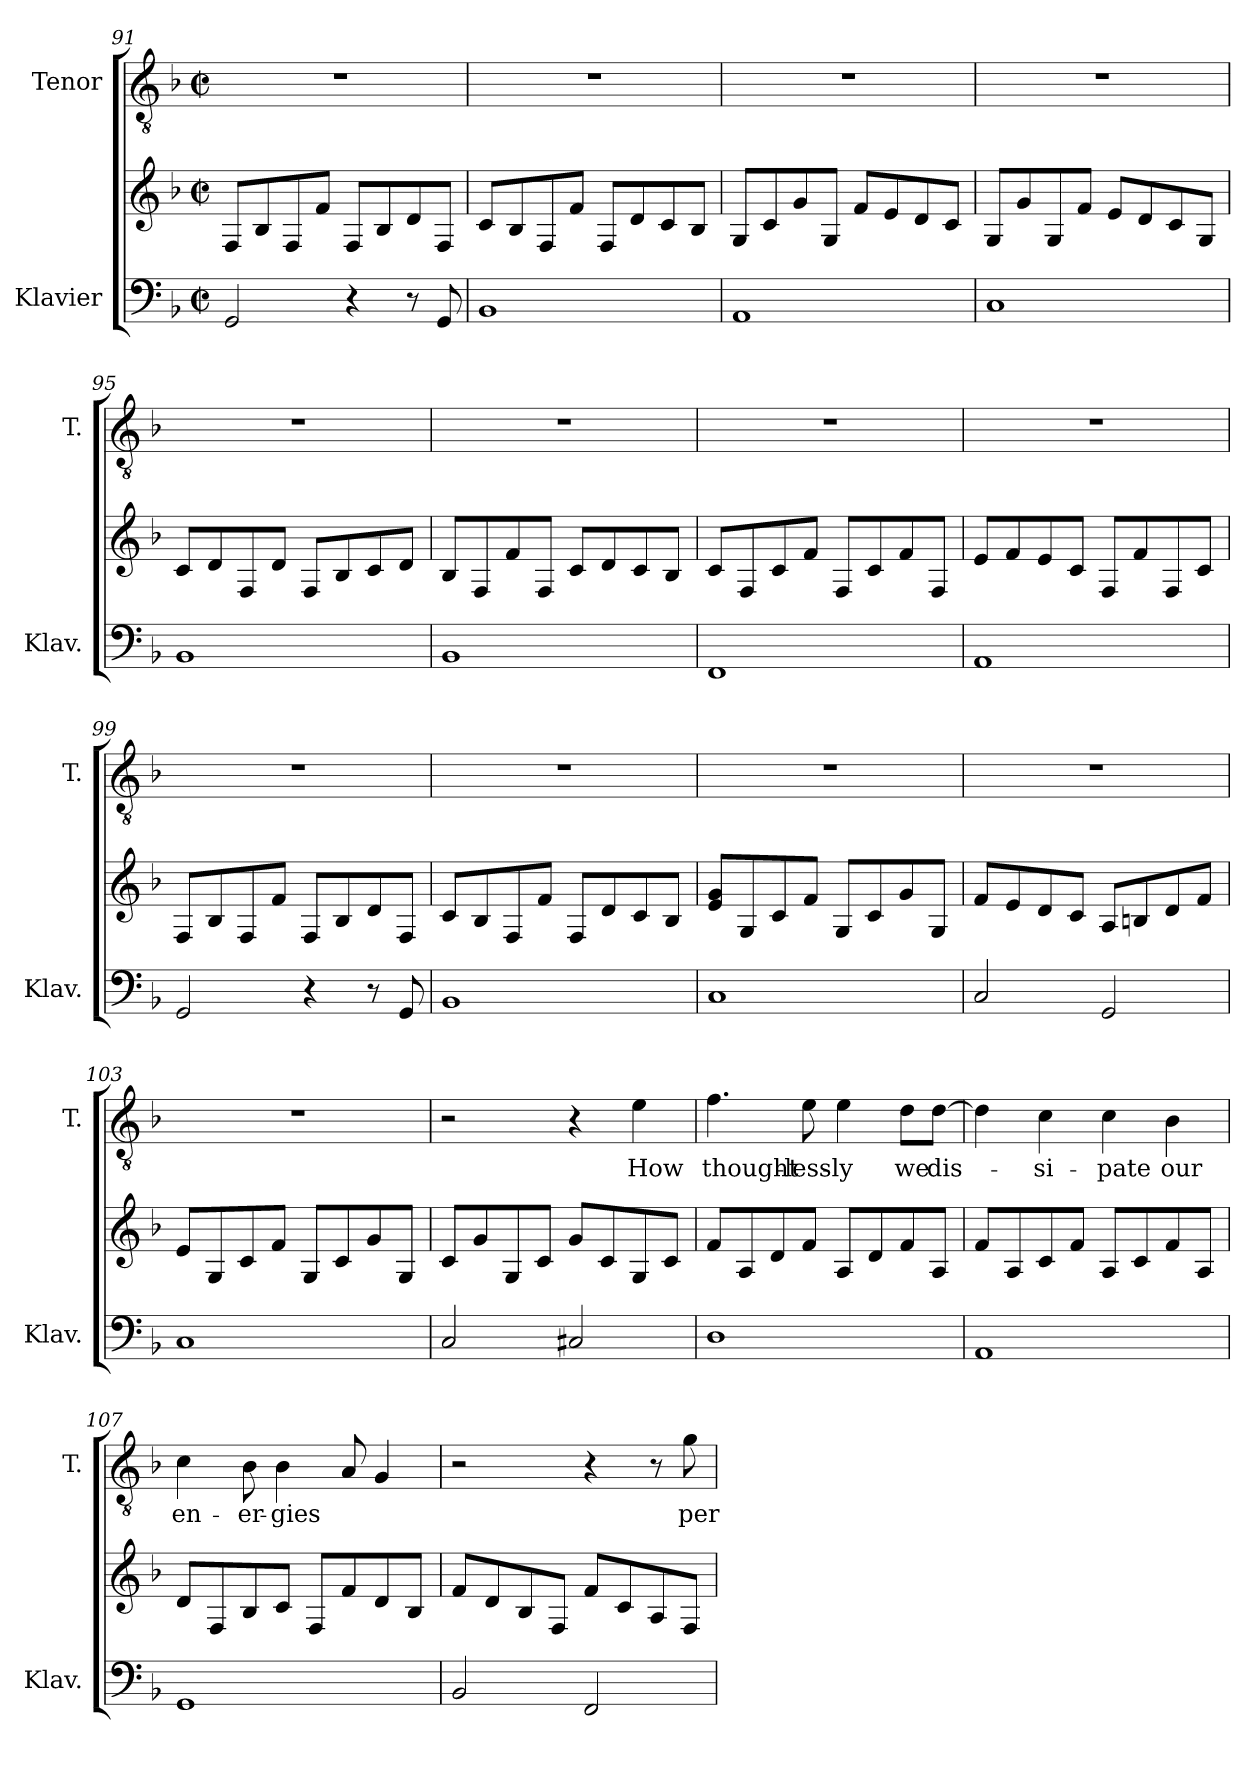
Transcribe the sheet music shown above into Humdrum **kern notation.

**kern	**kern	**kern	**text
*part2	*part2	*part1	*part1
*staff3	*staff2	*staff1	*staff1
*I"Klavier	*	*I"Tenor	*
*I'Klav.	*	*I'T.	*
*clefF4	*clefG2	*clefGv2	*
*k[b-]	*k[b-]	*k[b-]	*
*M2/2	*M2/2	*M2/2	*
*met(c|)	*met(c|)	*met(c|)	*
=91	=91	=91	=91
2GG/	8F/L	1r	.
.	8B-/	.	.
.	8F/	.	.
.	8f/J	.	.
4r	8F/L	.	.
.	8B-/	.	.
8r	8d/	.	.
8GG/	8F/J	.	.
=92	=92	=92	=92
1BB-	8c/L	1r	.
.	8B-/	.	.
.	8F/	.	.
.	8f/J	.	.
.	8F/L	.	.
.	8d/	.	.
.	8c/	.	.
.	8B-/J	.	.
!!LO:LB:g=z
=93	=93	=93	=93
1AA	8G/L	1r	.
.	8c/	.	.
.	8g/	.	.
.	8G/J	.	.
.	8f/L	.	.
.	8e/	.	.
.	8d/	.	.
.	8c/J	.	.
=94	=94	=94	=94
1C	8G/L	1r	.
.	8g/	.	.
.	8G/	.	.
.	8f/J	.	.
.	8e/L	.	.
.	8d/	.	.
.	8c/	.	.
.	8G/J	.	.
=95	=95	=95	=95
1BB-	8c/L	1r	.
.	8d/	.	.
.	8F/	.	.
.	8d/J	.	.
.	8F/L	.	.
.	8B-/	.	.
.	8c/	.	.
.	8d/J	.	.
=96	=96	=96	=96
1BB-	8B-/L	1r	.
.	8F/	.	.
.	8f/	.	.
.	8F/J	.	.
.	8c/L	.	.
.	8d/	.	.
.	8c/	.	.
.	8B-/J	.	.
!!LO:PB:g=z
=97	=97	=97	=97
1FF	8c/L	1r	.
.	8F/	.	.
.	8c/	.	.
.	8f/J	.	.
.	8F/L	.	.
.	8c/	.	.
.	8f/	.	.
.	8F/J	.	.
=98	=98	=98	=98
1AA	8e/L	1r	.
.	8f/	.	.
.	8e/	.	.
.	8c/J	.	.
.	8F/L	.	.
.	8f/	.	.
.	8F/	.	.
.	8c/J	.	.
=99	=99	=99	=99
2GG/	8F/L	1r	.
.	8B-/	.	.
.	8F/	.	.
.	8f/J	.	.
4r	8F/L	.	.
.	8B-/	.	.
8r	8d/	.	.
8GG/	8F/J	.	.
=100	=100	=100	=100
1BB-	8c/L	1r	.
.	8B-/	.	.
.	8F/	.	.
.	8f/J	.	.
.	8F/L	.	.
.	8d/	.	.
.	8c/	.	.
.	8B-/J	.	.
!!LO:LB:g=z
=101	=101	=101	=101
1C	8e/ 8g/L	1r	.
.	8G/	.	.
.	8c/	.	.
.	8f/J	.	.
.	8G/L	.	.
.	8c/	.	.
.	8g/	.	.
.	8G/J	.	.
=102	=102	=102	=102
2C/	8f/L	1r	.
.	8e/	.	.
.	8d/	.	.
.	8c/J	.	.
2GG/	8A/L	.	.
.	8Bn/	.	.
.	8d/	.	.
.	8f/J	.	.
=103	=103	=103	=103
1C	8e/L	1r	.
.	8G/	.	.
.	8c/	.	.
.	8f/J	.	.
.	8G/L	.	.
.	8c/	.	.
.	8g/	.	.
.	8G/J	.	.
=104	=104	=104	=104
2C/	8c/L	2r	.
.	8g/	.	.
.	8G/	.	.
.	8c/J	.	.
2C#X/	8g/L	4r	.
.	8c/	.	.
.	8G/	4e\	How
.	8c/J	.	.
!!LO:LB:g=z
=105	=105	=105	=105
1D	8f/L	4.f\	thought-
.	8A/	.	.
.	8d/	.	.
.	8f/J	8e\	-less-
.	8A/L	4e\	-ly
.	8d/	.	.
.	8f/	8d\L	we
.	8A/J	[8d\J	dis-
=106	=106	=106	=106
1AA	8f/L	4d\]	.
.	8A/	.	.
.	8c/	4c\	-si-
.	8f/J	.	.
.	8A/L	4c\	-pate
.	8c/	.	.
.	8f/	4B-\	our
.	8A/J	.	.
=107	=107	=107	=107
1GG	8d/L	4c\	en-
.	8F/	.	.
.	8B-/	8B-\	-er-
.	8c/J	4B-\	-gies
.	8F/L	.	.
.	8f/	8A/	.
.	8d/	4G/	.
.	8B-/J	.	.
=108	=108	=108	=108
2BB-/	8f/L	2r	.
.	8d/	.	.
.	8B-/	.	.
.	8F/J	.	.
2FF/	8f/L	4r	.
.	8c/	.	.
.	8A/	8r	.
.	8F/J	8g\	per-
=	=	=	=
*-	*-	*-	*-
